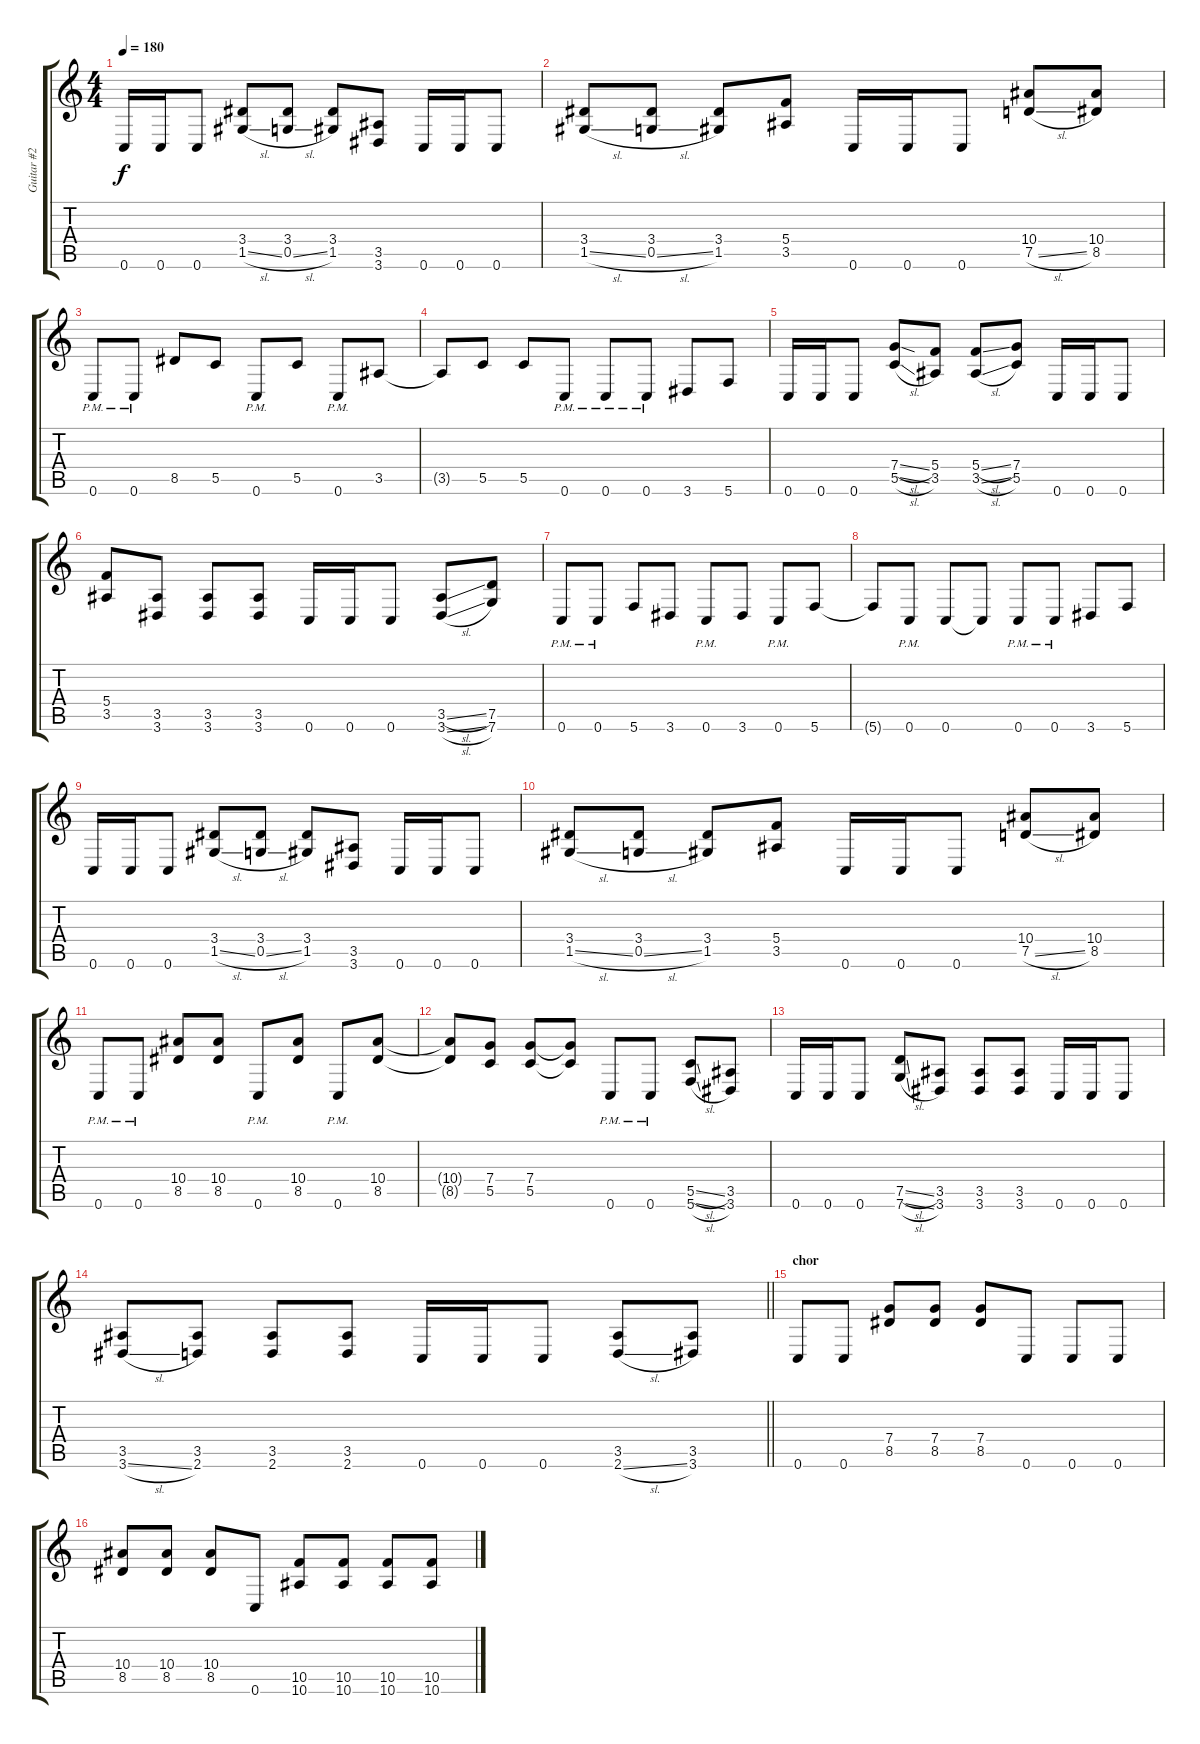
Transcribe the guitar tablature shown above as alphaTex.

\track ("Guitar #2" "Guitar #2") {instrument overdrivenguitar}
\staff {score tabs}
\tuning (D4 A3 F3 C3 G2 C2) {hide}
\ts (4 4)
\tempo 180
\clef g2
\ks c
0.6.16{dy f volume 16} 0.6.16 0.6.8 (3.4 1.5{sl}).8 (3.4 0.5{sl}).8 (3.4 1.5).8 (3.5 3.6).8 0.6.16 0.6.16 0.6.8 |
(3.4 1.5{sl}).8 (3.4 0.5{sl}).8 (3.4 1.5).8 (5.4 3.5).8 0.6.16 0.6.16 0.6.8 (10.4 7.5{sl}).8 (10.4 8.5).8 |
0.6{pm}.8 0.6{pm}.8 8.5.8 5.5.8 0.6{pm}.8 5.5.8 0.6{pm}.8 3.5.8 |
3.5{t}.8 5.5.8 5.5.8 0.6{pm}.8 0.6{pm}.8 0.6{pm}.8 3.6.8 5.6.8 |
0.6.16 0.6.16 0.6.8 (7.4{sl} 5.5{sl}).8 (5.4 3.5).8 (5.4{sl} 3.5{sl}).8 (7.4 5.5).8 0.6.16 0.6.16 0.6.8 |
(5.4 3.5).8 (3.5 3.6).8 (3.5 3.6).8 (3.5 3.6).8 0.6.16 0.6.16 0.6.8 (3.5{sl} 3.6{sl}).8 (7.5 7.6).8 |
0.6{pm}.8 0.6{pm}.8 5.6.8 3.6.8 0.6{pm}.8 3.6.8 0.6{pm}.8 5.6.8 |
5.6{t}.8 0.6{pm}.8 0.6.8 0.6{t}.8 0.6{pm}.8 0.6{pm}.8 3.6.8 5.6.8 |
0.6.16 0.6.16 0.6.8 (3.4 1.5{sl}).8 (3.4 0.5{sl}).8 (3.4 1.5).8 (3.5 3.6).8 0.6.16 0.6.16 0.6.8 |
(3.4 1.5{sl}).8 (3.4 0.5{sl}).8 (3.4 1.5).8 (5.4 3.5).8 0.6.16 0.6.16 0.6.8 (10.4 7.5{sl}).8 (10.4 8.5).8 |
0.6{pm}.8 0.6{pm}.8 (10.4 8.5).8 (10.4 8.5).8 0.6{pm}.8 (10.4 8.5).8 0.6{pm}.8 (10.4 8.5).8 |
(10.4{t} 8.5{t}).8 (7.4 5.5).8 (7.4 5.5).8 (7.4{t} 5.5{t}).8 0.6{pm}.8 0.6{pm}.8 (5.5{sl} 5.6{sl}).8 (3.5 3.6).8 |
0.6.16 0.6.16 0.6.8 (7.5{sl} 7.6{sl}).8 (3.5 3.6).8 (3.5 3.6).8 (3.5 3.6).8 0.6.16 0.6.16 0.6.8 |
\barLineRight lightlight
(3.5 3.6{sl}).8 (3.5 2.6).8 (3.5 2.6).8 (3.5 2.6).8 0.6.16 0.6.16 0.6.8 (3.5 2.6{sl}).8 (3.5 3.6).8 |
\section ("" "chor")
0.6.8 0.6.8 (7.4 8.5).8 (7.4 8.5).8 (7.4 8.5).8 0.6.8 0.6.8 0.6.8 |
(10.4 8.5).8 (10.4 8.5).8 (10.4 8.5).8 0.6.8 (10.5 10.6).8 (10.5 10.6).8 (10.5 10.6).8 (10.5 10.6).8
